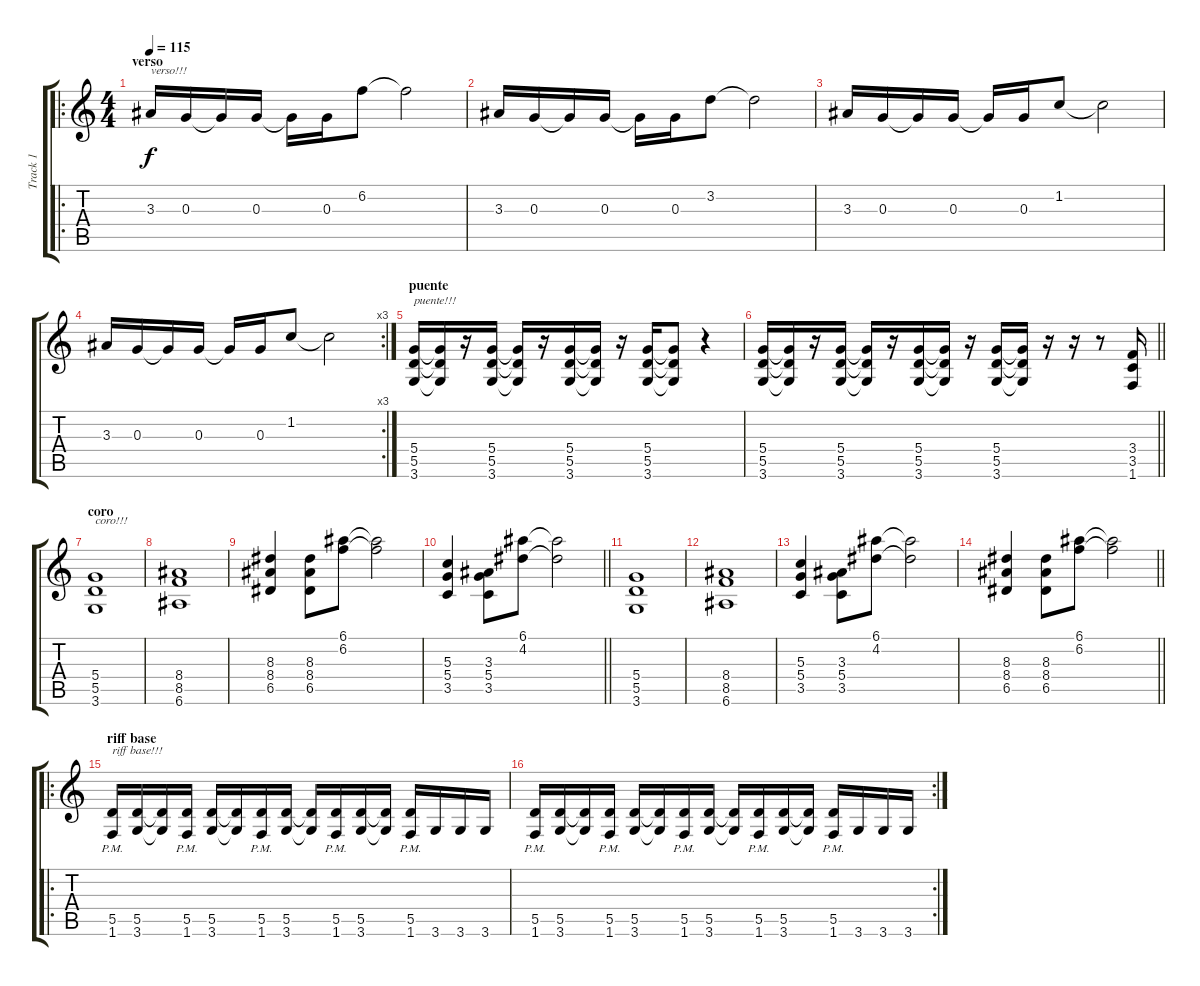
\track ("Track 1" "Track 1") {instrument distortionguitar}
\staff {score tabs}
\tuning (E4 B3 G3 D3 A2 E2) {hide}
\ro
\ts (4 4)
\section ("" "verso")
\tempo 115
\clef g2
\ks c
3.3.16{txt "verso!!!" dy f} 0.3.16 0.3{t}.16 0.3.16 0.3{t}.16 0.3.16 6.2.8 6.2{t}.2 |
3.3.16 0.3.16 0.3{t}.16 0.3.16 0.3{t}.16 0.3.16 3.2.8 3.2{t}.2 |
3.3.16 0.3.16 0.3{t}.16 0.3.16 0.3{t}.16 0.3.16 1.2.8 1.2{t}.2 |
\rc 3
3.3.16 0.3.16 0.3{t}.16 0.3.16 0.3{t}.16 0.3.16 1.2.8 1.2{t}.2 |
\section ("" "puente")
(5.4 5.5 3.6).16{txt "puente!!!"} (5.4{t} 5.5{t} 3.6{t}).16 r.16 (5.4 5.5 3.6).16 (5.4{t} 5.5{t} 3.6{t}).16 r.16 (5.4 5.5 3.6).16 (5.4{t} 5.5{t} 3.6{t}).16 r.16 (5.4 5.5 3.6).16 (5.4{t} 5.5{t} 3.6{t}).8 r.4 |
\barLineRight lightlight
(5.4 5.5 3.6).16 (5.4{t} 5.5{t} 3.6{t}).16 r.16 (5.4 5.5 3.6).16 (5.4{t} 5.5{t} 3.6{t}).16 r.16 (5.4 5.5 3.6).16 (5.4{t} 5.5{t} 3.6{t}).16 r.16 (5.4 5.5 3.6).16 (5.4{t} 5.5{t} 3.6{t}).16 r.16 r.16 r.8 (3.4 3.5 1.6).16 |
\section ("" "coro")
(5.4 5.5 3.6).1{txt "coro!!!"} |
(8.4 8.5 6.6).1 |
(8.3 8.4 6.5).4 (8.3 8.4 6.5).8 (6.1 6.2).8 (6.1{t} 6.2{t}).2 |
\barLineRight lightlight
(5.3 5.4 3.5).4 (3.3 5.4 3.5).8 (6.1 4.2).8 (6.1{t} 4.2{t}).2 |
(5.4 5.5 3.6).1 |
(8.4 8.5 6.6).1 |
(5.3 5.4 3.5).4 (3.3 5.4 3.5).8 (6.1 4.2).8 (6.1{t} 4.2{t}).2 |
\barLineRight lightlight
(8.3 8.4 6.5).4 (8.3 8.4 6.5).8 (6.1 6.2).8 (6.1{t} 6.2{t}).2 |
\ro
\section ("" "riff base")
(5.5{pm} 1.6{pm}).16{txt "riff base!!!"} (5.5 3.6).16 (5.5{t} 3.6{t}).16 (5.5{pm} 1.6{pm}).16 (5.5 3.6).16 (5.5{t} 3.6{t}).16 (5.5{pm} 1.6{pm}).16 (5.5 3.6).16 (5.5{t} 3.6{t}).16 (5.5{pm} 1.6{pm}).16 (5.5 3.6).16 (5.5{t} 3.6{t}).16 (5.5{pm} 1.6{pm}).16 3.6.16 3.6.16 3.6.16 |
\rc 2
(5.5{pm} 1.6{pm}).16 (5.5 3.6).16 (5.5{t} 3.6{t}).16 (5.5{pm} 1.6{pm}).16 (5.5 3.6).16 (5.5{t} 3.6{t}).16 (5.5{pm} 1.6{pm}).16 (5.5 3.6).16 (5.5{t} 3.6{t}).16 (5.5{pm} 1.6{pm}).16 (5.5 3.6).16 (5.5{t} 3.6{t}).16 (5.5{pm} 1.6{pm}).16 3.6.16 3.6.16 3.6.16
